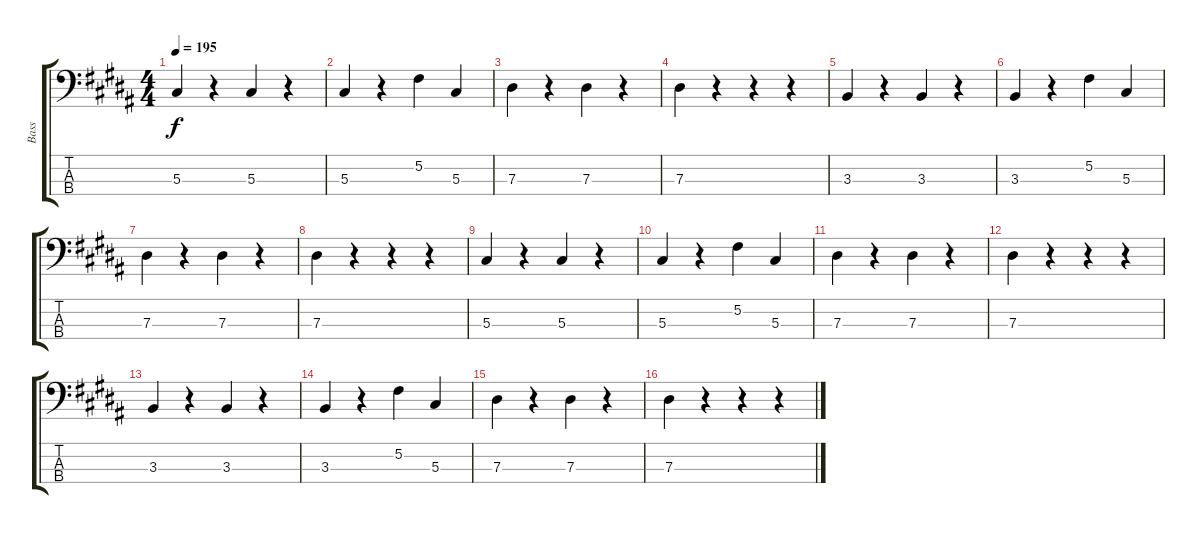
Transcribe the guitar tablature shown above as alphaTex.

\track ("Bass" "Bass") {instrument electricbassfinger}
\staff {score tabs}
\tuning (Gb2 Db2 Ab1 Eb1) {hide}
\ts (4 4)
\tempo 195
\clef f4
\ks b
5.3.4{dy f} r.4 5.3.4 r.4 |
5.3.4 r.4 5.2.4 5.3.4 |
7.3.4 r.4 7.3.4 r.4 |
7.3.4 r.4 r.4 r.4 |
3.3.4 r.4 3.3.4 r.4 |
3.3.4 r.4 5.2.4 5.3.4 |
7.3.4 r.4 7.3.4 r.4 |
7.3.4 r.4 r.4 r.4 |
5.3.4 r.4 5.3.4 r.4 |
5.3.4 r.4 5.2.4 5.3.4 |
7.3.4 r.4 7.3.4 r.4 |
7.3.4 r.4 r.4 r.4 |
3.3.4 r.4 3.3.4 r.4 |
3.3.4 r.4 5.2.4 5.3.4 |
7.3.4 r.4 7.3.4 r.4 |
7.3.4 r.4 r.4 r.4
